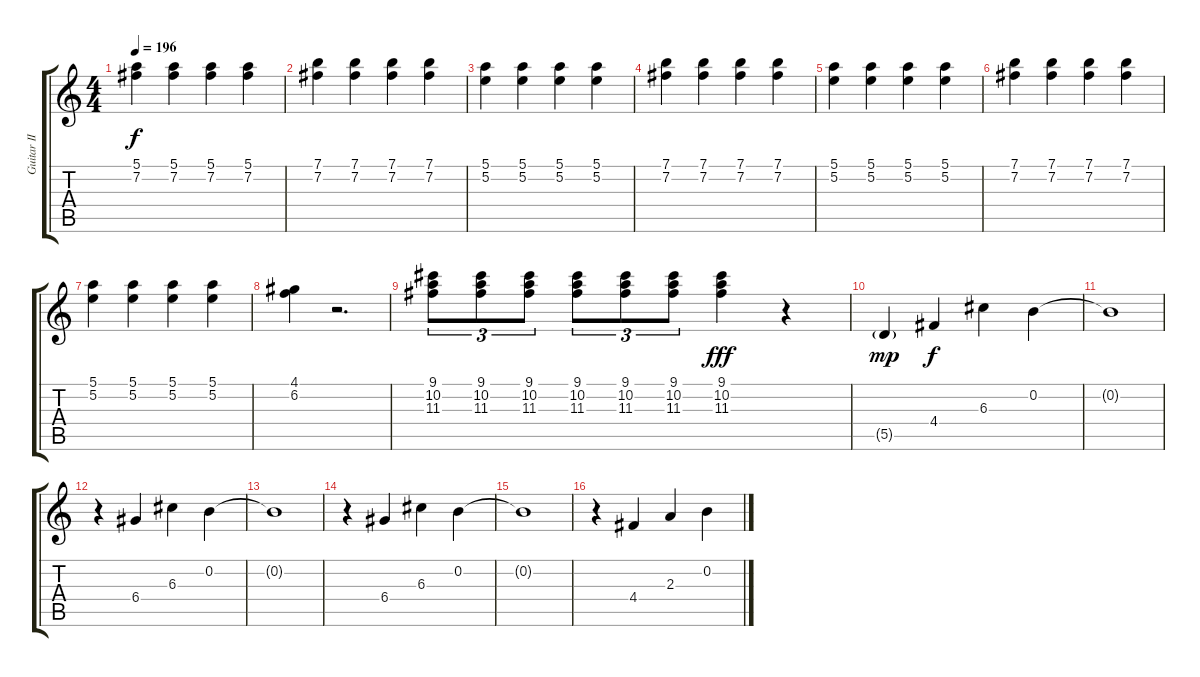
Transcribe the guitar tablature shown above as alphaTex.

\track ("Guitar II (Inoran)" "Guitar II ") {instrument electricguitarclean}
\staff {score tabs}
\tuning (E4 B3 G3 D3 A2 E2) {hide}
\ts (4 4)
\tempo 196
\clef g2
\ks c
(5.1 7.2).4{dy f} (5.1 7.2).4 (5.1 7.2).4 (5.1 7.2).4 |
(7.1 7.2).4 (7.1 7.2).4 (7.1 7.2).4 (7.1 7.2).4 |
(5.1 5.2).4 (5.1 5.2).4 (5.1 5.2).4 (5.1 5.2).4 |
(7.1 7.2).4 (7.1 7.2).4 (7.1 7.2).4 (7.1 7.2).4 |
(5.1 5.2).4 (5.1 5.2).4 (5.1 5.2).4 (5.1 5.2).4 |
(7.1 7.2).4 (7.1 7.2).4 (7.1 7.2).4 (7.1 7.2).4 |
(5.1 5.2).4 (5.1 5.2).4 (5.1 5.2).4 (5.1 5.2).4 |
(4.1 6.2).4 r.2{d} |
(9.1 10.2 11.3).8{tu (3 2)} (9.1 10.2 11.3).8{tu (3 2)} (9.1 10.2 11.3).8{tu (3 2)} (9.1 10.2 11.3).8{tu (3 2)} (9.1 10.2 11.3).8{tu (3 2)} (9.1 10.2 11.3).8{tu (3 2)} (9.1 10.2 11.3).4{dy fff} r.4 |
5.5{g}.4{dy mp} 4.4.4{dy f} 6.3.4 0.2.4 |
0.2{t}.1 |
r.4 6.4.4 6.3.4 0.2.4 |
0.2{t}.1 |
r.4 6.4.4 6.3.4 0.2.4 |
0.2{t}.1 |
r.4 4.4.4 2.3.4 0.2.4
